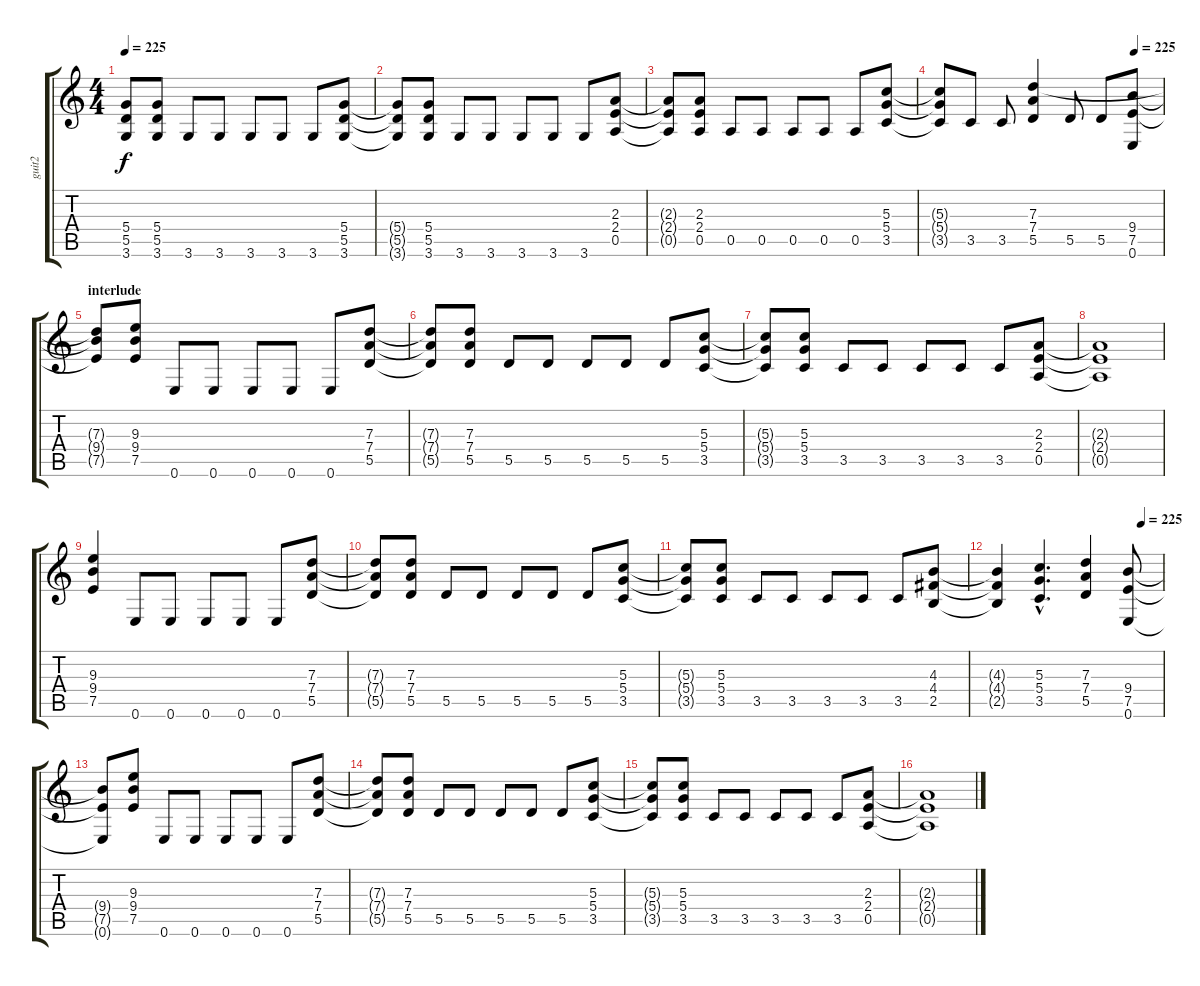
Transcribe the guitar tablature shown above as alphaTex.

\track ("guit2" "guit2") {instrument distortionguitar}
\staff {score tabs}
\tuning (E4 B3 G3 D3 A2 E2) {hide}
\ts (4 4)
\tempo 225
\clef g2
\ks c
(5.4{t} 5.5{t} 3.6{t}).8{dy f} (5.4 5.5 3.6).8 3.6.8 3.6.8 3.6.8 3.6.8 3.6.8 (5.4 5.5 3.6).8 |
(5.4{t} 5.5{t} 3.6{t}).8 (5.4 5.5 3.6).8 3.6.8 3.6.8 3.6.8 3.6.8 3.6.8 (2.3 2.4 0.5).8 |
(2.3{t} 2.4{t} 0.5{t}).8 (2.3 2.4 0.5).8 0.5.8 0.5.8 0.5.8 0.5.8 0.5.8 (5.3 5.4 3.5).8 |
\tempo (225 0.875)
(5.3{t} 5.4{t} 3.5{t}).8 3.5.8 3.5.8 (7.3 7.4 5.5).4 5.5.8 5.5.8 (9.4 7.5 0.6).8 |
\section ("" "interlude")
(7.3{t} 9.4{t} 7.5{t}).8 (9.3 9.4 7.5).8 0.6.8 0.6.8 0.6.8 0.6.8 0.6.8 (7.3 7.4 5.5).8 |
(7.3{t} 7.4{t} 5.5{t}).8 (7.3 7.4 5.5).8 5.5.8 5.5.8 5.5.8 5.5.8 5.5.8 (5.3 5.4 3.5).8 |
(5.3{t} 5.4{t} 3.5{t}).8 (5.3 5.4 3.5).8 3.5.8 3.5.8 3.5.8 3.5.8 3.5.8 (2.3 2.4 0.5).8 |
(2.3{t} 2.4{t} 0.5{t}).1 |
(9.3 9.4 7.5).4 0.6.8 0.6.8 0.6.8 0.6.8 0.6.8 (7.3 7.4 5.5).8 |
(7.3{t} 7.4{t} 5.5{t}).8 (7.3 7.4 5.5).8 5.5.8 5.5.8 5.5.8 5.5.8 5.5.8 (5.3 5.4 3.5).8 |
(5.3{t} 5.4{t} 3.5{t}).8 (5.3 5.4 3.5).8 3.5.8 3.5.8 3.5.8 3.5.8 3.5.8 (4.3 4.4 2.5).8 |
\tempo (225 0.875)
(4.3{t} 4.4{t} 2.5{t}).4 (5.3{hac} 5.4{hac} 3.5{hac}).4{d} (7.3 7.4 5.5).4 (9.4 7.5 0.6).8 |
(9.4{t} 7.5{t} 0.6{t}).8 (9.3 9.4 7.5).8 0.6.8 0.6.8 0.6.8 0.6.8 0.6.8 (7.3 7.4 5.5).8 |
(7.3{t} 7.4{t} 5.5{t}).8 (7.3 7.4 5.5).8 5.5.8 5.5.8 5.5.8 5.5.8 5.5.8 (5.3 5.4 3.5).8 |
(5.3{t} 5.4{t} 3.5{t}).8 (5.3 5.4 3.5).8 3.5.8 3.5.8 3.5.8 3.5.8 3.5.8 (2.3 2.4 0.5).8 |
(2.3{t} 2.4{t} 0.5{t}).1
